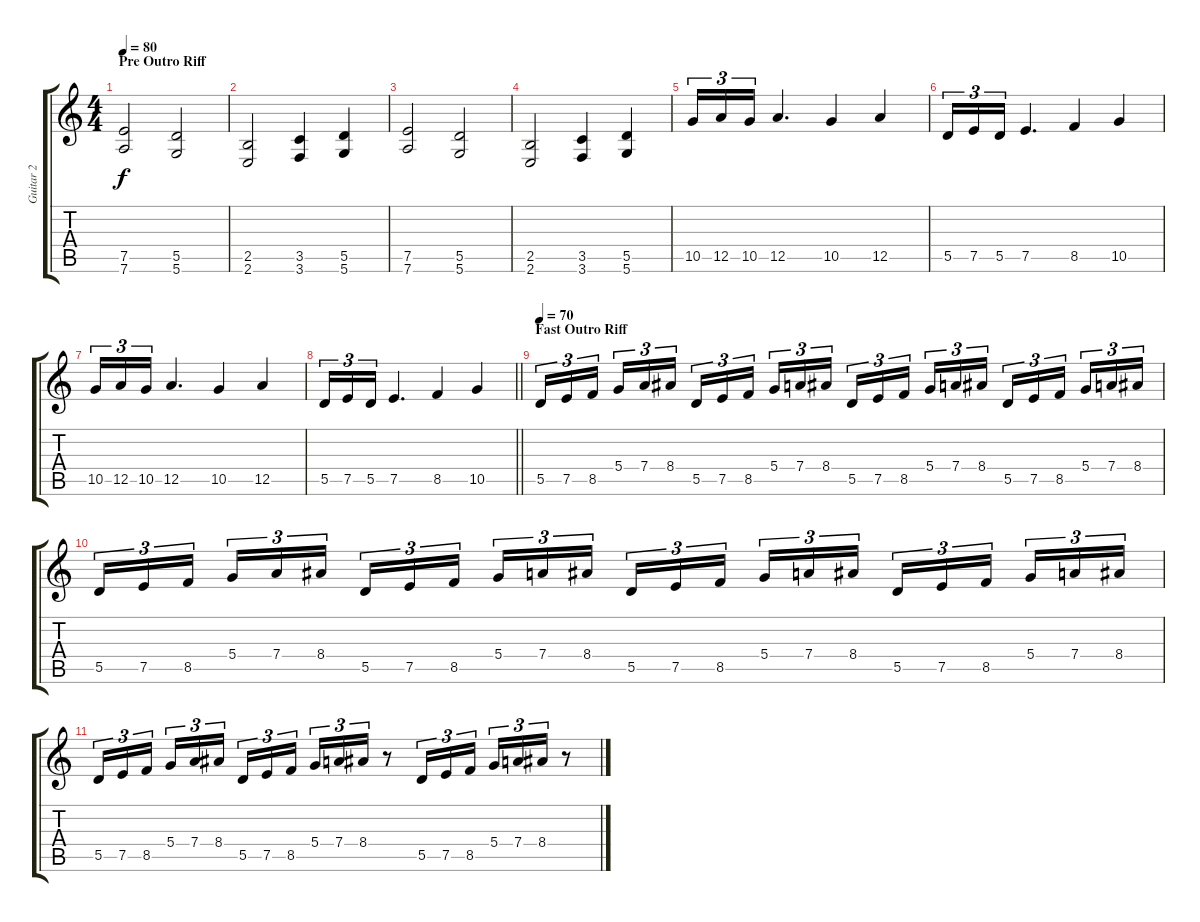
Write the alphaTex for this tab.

\track ("Guitar 2" "Guitar 2") {instrument distortionguitar}
\staff {score tabs}
\tuning (E4 B3 G3 D3 A2 D2) {hide}
\ts (4 4)
\section ("" "Pre Outro Riff")
\tempo 80
\clef g2
\ks c
(7.5 7.6).2{dy f} (5.5 5.6).2 |
(2.5 2.6).2 (3.5 3.6).4 (5.5 5.6).4 |
(7.5 7.6).2 (5.5 5.6).2 |
(2.5 2.6).2 (3.5 3.6).4 (5.5 5.6).4 |
10.5.16{tu (3 2)} 12.5.16{tu (3 2)} 10.5.16{tu (3 2)} 12.5.4{d} 10.5.4 12.5.4 |
5.5.16{tu (3 2)} 7.5.16{tu (3 2)} 5.5.16{tu (3 2)} 7.5.4{d} 8.5.4 10.5.4 |
10.5.16{tu (3 2)} 12.5.16{tu (3 2)} 10.5.16{tu (3 2)} 12.5.4{d} 10.5.4 12.5.4 |
\barLineRight lightlight
5.5.16{tu (3 2)} 7.5.16{tu (3 2)} 5.5.16{tu (3 2)} 7.5.4{d} 8.5.4 10.5.4 |
\section ("" "Fast Outro Riff")
\tempo 70
5.5.16{tu (3 2)} 7.5.16{tu (3 2)} 8.5.16{tu (3 2) beam splitsecondary} 5.4.16{tu (3 2)} 7.4.16{tu (3 2)} 8.4.16{tu (3 2)} 5.5.16{tu (3 2)} 7.5.16{tu (3 2)} 8.5.16{tu (3 2) beam splitsecondary} 5.4.16{tu (3 2)} 7.4.16{tu (3 2)} 8.4.16{tu (3 2)} 5.5.16{tu (3 2)} 7.5.16{tu (3 2)} 8.5.16{tu (3 2) beam splitsecondary} 5.4.16{tu (3 2)} 7.4.16{tu (3 2)} 8.4.16{tu (3 2)} 5.5.16{tu (3 2)} 7.5.16{tu (3 2)} 8.5.16{tu (3 2) beam splitsecondary} 5.4.16{tu (3 2)} 7.4.16{tu (3 2)} 8.4.16{tu (3 2)} |
5.5.16{tu (3 2)} 7.5.16{tu (3 2)} 8.5.16{tu (3 2) beam splitsecondary} 5.4.16{tu (3 2)} 7.4.16{tu (3 2)} 8.4.16{tu (3 2)} 5.5.16{tu (3 2)} 7.5.16{tu (3 2)} 8.5.16{tu (3 2) beam splitsecondary} 5.4.16{tu (3 2)} 7.4.16{tu (3 2)} 8.4.16{tu (3 2)} 5.5.16{tu (3 2)} 7.5.16{tu (3 2)} 8.5.16{tu (3 2) beam splitsecondary} 5.4.16{tu (3 2)} 7.4.16{tu (3 2)} 8.4.16{tu (3 2)} 5.5.16{tu (3 2)} 7.5.16{tu (3 2)} 8.5.16{tu (3 2) beam splitsecondary} 5.4.16{tu (3 2)} 7.4.16{tu (3 2)} 8.4.16{tu (3 2)} |
5.5.16{tu (3 2)} 7.5.16{tu (3 2)} 8.5.16{tu (3 2) beam splitsecondary} 5.4.16{tu (3 2)} 7.4.16{tu (3 2)} 8.4.16{tu (3 2)} 5.5.16{tu (3 2)} 7.5.16{tu (3 2)} 8.5.16{tu (3 2) beam splitsecondary} 5.4.16{tu (3 2)} 7.4.16{tu (3 2)} 8.4.16{tu (3 2)} r.8 5.5.16{tu (3 2)} 7.5.16{tu (3 2)} 8.5.16{tu (3 2)} 5.4.16{tu (3 2)} 7.4.16{tu (3 2)} 8.4.16{tu (3 2)} r.8
